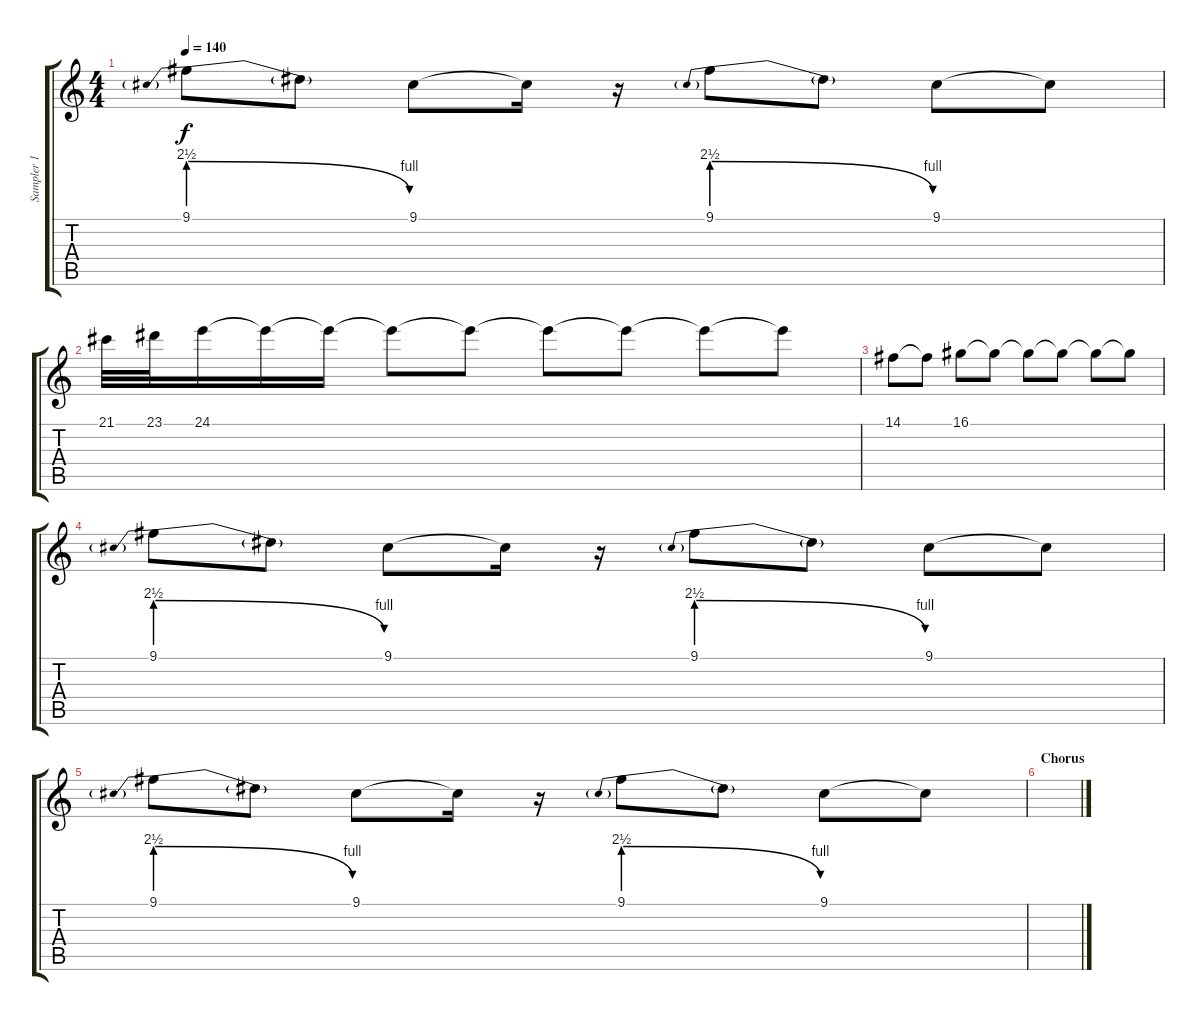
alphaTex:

\track ("Sampler 1 (Joseph Hahn)" "Sampler 1 ") {instrument stringensemble1}
\staff {score tabs}
\tuning (E4 B3 G3 D3 A2 E2) {hide}
\ts (4 4)
\tempo 140
\clef g2
\ks c
9.1{be (prebendrelease 0 10 60 4)}.8{dy f} 9.1{t}.8 9.1.8 9.1{t}.16 r.16 9.1{be (prebendrelease 0 10 60 4)}.8 9.1{t}.8 9.1.8 9.1{t}.8 |
21.1.32 23.1.32 24.1.16 24.1{t}.16 24.1{t}.16 24.1{t}.8 24.1{t}.8 24.1{t}.8 24.1{t}.8 24.1{t}.8 24.1{t}.8 |
14.1.8 14.1{t}.8 16.1.8 16.1{t}.8 16.1{t}.8 16.1{t}.8 16.1{t}.8 16.1{t}.8 |
9.1{be (prebendrelease 0 10 60 4)}.8 9.1{t}.8 9.1.8 9.1{t}.16 r.16 9.1{be (prebendrelease 0 10 60 4)}.8 9.1{t}.8 9.1.8 9.1{t}.8 |
9.1{be (prebendrelease 0 10 60 4)}.8 9.1{t}.8 9.1.8 9.1{t}.16 r.16 9.1{be (prebendrelease 0 10 60 4)}.8 9.1{t}.8 9.1.8 9.1{t}.8 |
\section ("" "Chorus")
